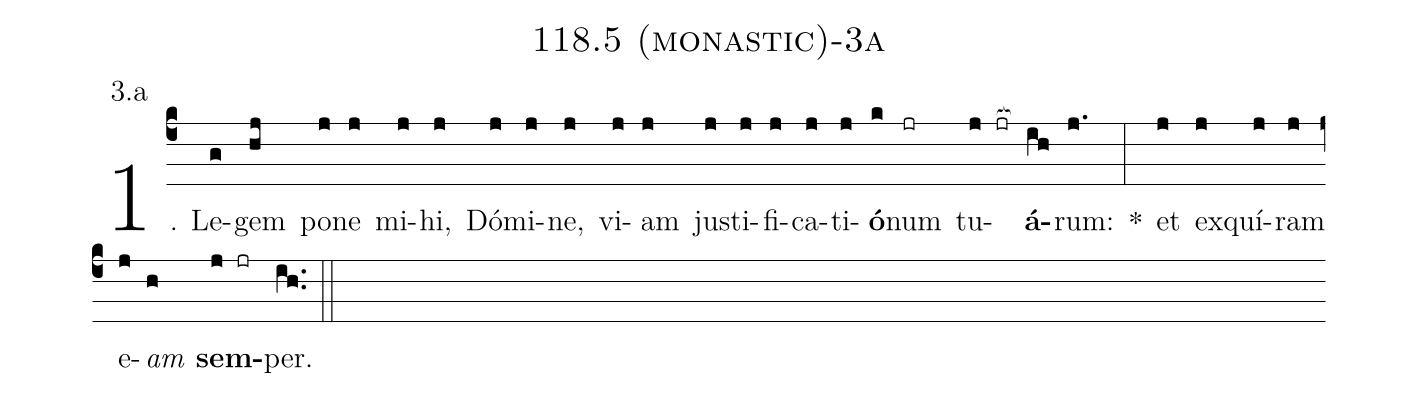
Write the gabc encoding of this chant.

name: 118.5 (monastic)-3a;
annotation: 3.a;
%%
(c4)1. Le(g)gem(hj) po(j)ne(j) mi(j)hi,(j) Dó(j)mi(j)ne,(j) vi(j)am(j) jus(j)ti(j)fi(j)ca(j)ti(j)<b>ó</b>(k)num(jr) tu(j jr[ocb:1{])<b>á</b>(ih[ocb:0}])rum:(j.) *(:) et(j) ex(j)quí(j)ram(j) e(j)<i>am</i>(h) <b>sem</b>(j jr)per.(ih..) (::)
